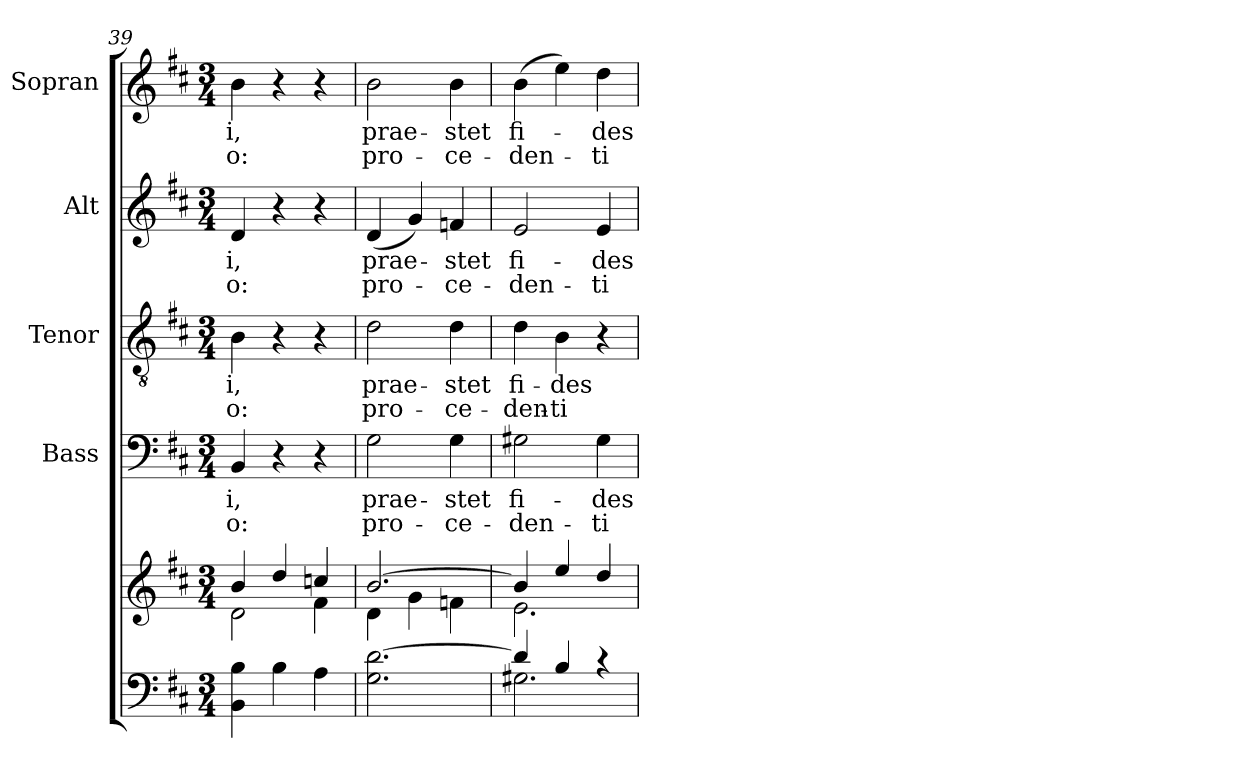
**kern	**kern	**kern	**text	**text	**kern	**text	**text	**kern	**text	**text	**kern	**text	**text
*part5	*part5	*part4	*part4	*part4	*part3	*part3	*part3	*part2	*part2	*part2	*part1	*part1	*part1
*staff6	*staff5	*staff4	*staff4	*staff4	*staff3	*staff3	*staff3	*staff2	*staff2	*staff2	*staff1	*staff1	*staff1
*	*	*I"Bass	*	*	*I"Tenor	*	*	*I"Alt	*	*	*I"Sopran	*	*
*	*	*I'B.	*	*	*I'T.	*	*	*I'A.	*	*	*I'S.	*	*
*clefF4	*clefG2	*clefF4	*	*	*clefGv2	*	*	*clefG2	*	*	*clefG2	*	*
*k[f#c#]	*k[f#c#]	*k[f#c#]	*	*	*k[f#c#]	*	*	*k[f#c#]	*	*	*k[f#c#]	*	*
*D:	*D:	*D:	*	*	*D:	*	*	*D:	*	*	*D:	*	*
*M3/4	*M3/4	*M3/4	*	*	*M3/4	*	*	*M3/4	*	*	*M3/4	*	*
=39	=39	=39	=39	=39	=39	=39	=39	=39	=39	=39	=39	=39	=39
*	*^	*	*	*	*	*	*	*	*	*	*	*	*
!	!	!	!	!LO:LY:b	!LO:LY:b	!	!LO:LY:b	!LO:LY:b	!	!LO:LY:b	!LO:LY:b	!	!LO:LY:b	!LO:LY:b
4BB\ 4B\	4b/	2d\	4BB/	-i,	-o:	4B\	-i,	-o:	4d/	-i,	-o:	4b\	-i,	-o:
4B\	4dd/	.	4r	.	.	4r	.	.	4r	.	.	4r	.	.
4A\	4ccn/	4f#\	4r	.	.	4r	.	.	4r	.	.	4r	.	.
=40	=40	=40	=40	=40	=40	=40	=40	=40	=40	=40	=40	=40	=40	=40
!	!	!	!	!LO:LY:b	!LO:LY:b	!	!LO:LY:b	!LO:LY:b	!	!LO:LY:b	!LO:LY:b	!	!LO:LY:b	!LO:LY:b
2.G\ [2.d\	[>2.b/	4d\	2G\	prae-	pro-	2d\	prae-	pro-	(<4d/	prae-	pro-	2b\	prae-	pro-
.	.	4g\	.	.	.	.	.	.	4g/)	.	.	.	.	.
!	!	!	!	!LO:LY:b	!LO:LY:b	!	!LO:LY:b	!LO:LY:b	!	!LO:LY:b	!LO:LY:b	!	!LO:LY:b	!LO:LY:b
.	.	4fn\	4G\	-stet	-ce-	4d\	-stet	-ce-	4fn/	-stet	-ce-	4b\	-stet	-ce-
=41	=41	=41	=41	=41	=41	=41	=41	=41	=41	=41	=41	=41	=41	=41
*^	*	*	*	*	*	*	*	*	*	*	*	*	*	*
!	!	!	!	!	!LO:LY:b	!LO:LY:b	!	!LO:LY:b	!LO:LY:b	!	!LO:LY:b	!LO:LY:b	!	!LO:LY:b	!LO:LY:b
4d/]	2.G#X\	4b/]	2.e\	2G#X\	fi-	-den-	4d\	fi-	-den-	2e/	fi-	-den-	(>4b\	fi-	-den-
!	!	!	!	!	!	!	!	!LO:LY:b	!LO:LY:b	!	!	!	!	!	!
4B/	.	4ee/	.	.	.	.	4B\	-des	-ti	.	.	.	4ee\)	.	.
!	!	!	!	!	!LO:LY:b	!LO:LY:b	!	!	!	!	!LO:LY:b	!LO:LY:b	!	!LO:LY:b	!LO:LY:b
4rc	.	4dd/	.	4G#\	-des	-ti	4r	.	.	4e/	-des	-ti	4dd\	-des	-ti
*v	*v	*	*	*	*	*	*	*	*	*	*	*	*	*	*
*	*v	*v	*	*	*	*	*	*	*	*	*	*	*	*
=	=	=	=	=	=	=	=	=	=	=	=	=	=
*-	*-	*-	*-	*-	*-	*-	*-	*-	*-	*-	*-	*-	*-
